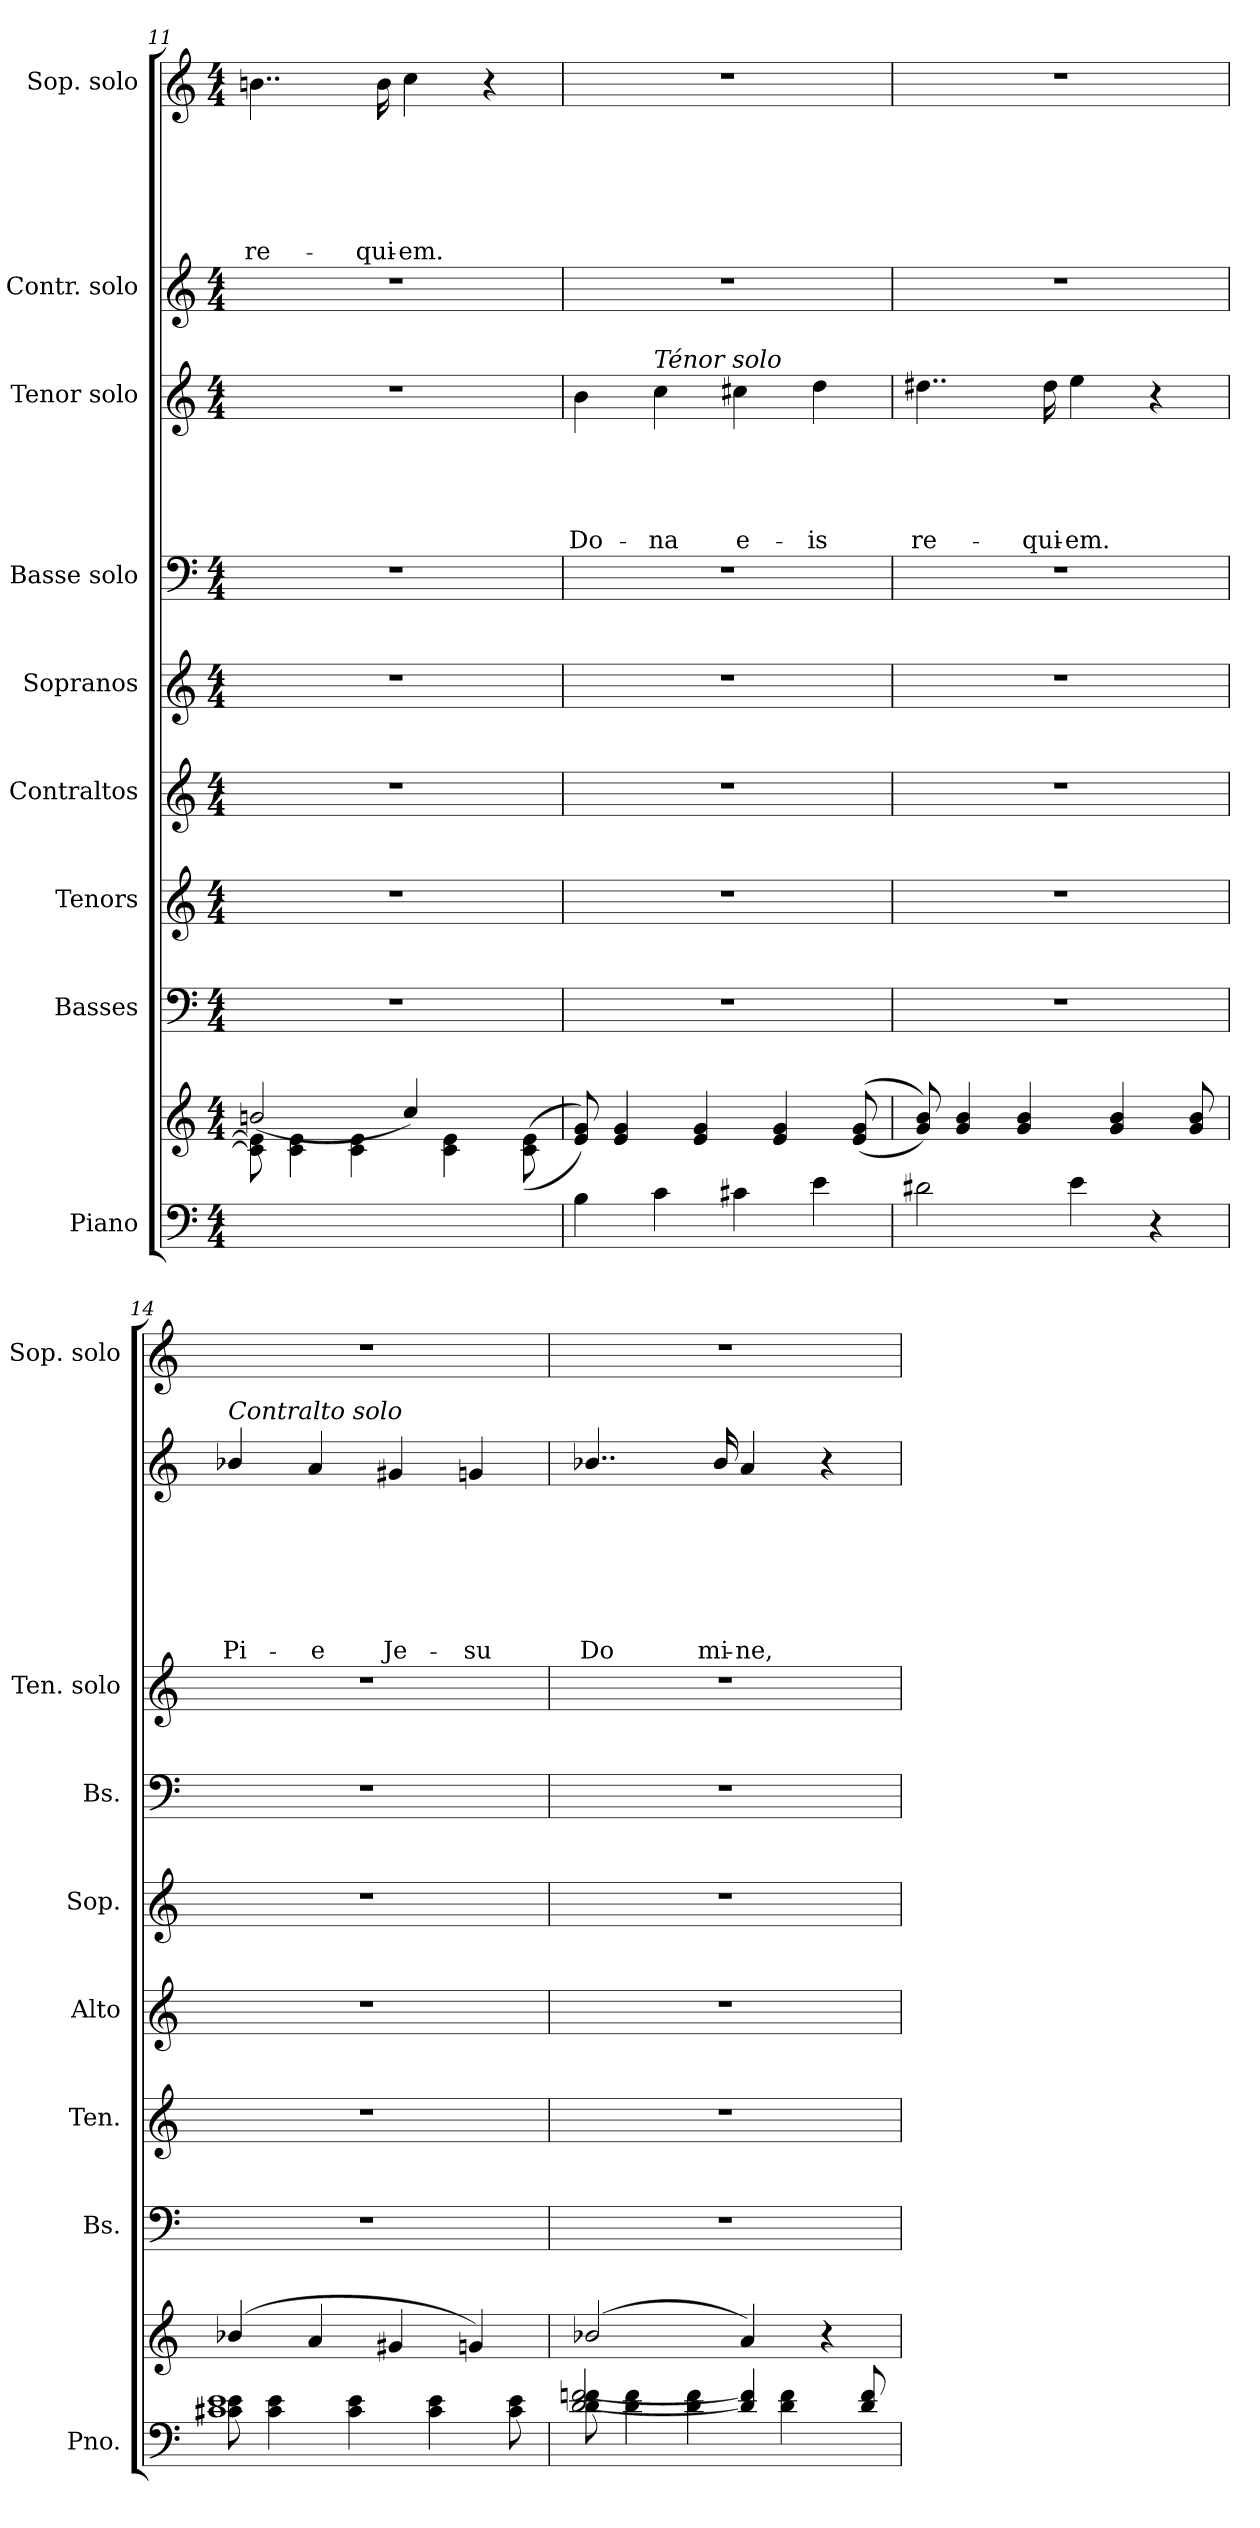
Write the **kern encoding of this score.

**kern	**kern	**kern	**kern	**kern	**kern	**kern	**kern	**text	**text	**text	**text	**text	**kern	**text	**text	**text	**text	**text	**text	**text	**kern	**text	**text	**text	**text	**text	**text
*part9	*part9	*part8	*part7	*part6	*part5	*part4	*part3	*part3	*part3	*part3	*part3	*part3	*part2	*part2	*part2	*part2	*part2	*part2	*part2	*part2	*part1	*part1	*part1	*part1	*part1	*part1	*part1
*staff10	*staff9	*staff8	*staff7	*staff6	*staff5	*staff4	*staff3	*staff3	*staff3	*staff3	*staff3	*staff3	*staff2	*staff2	*staff2	*staff2	*staff2	*staff2	*staff2	*staff2	*staff1	*staff1	*staff1	*staff1	*staff1	*staff1	*staff1
*I"Piano	*	*I"Basses	*I"Tenors	*I"Contraltos	*I"Sopranos	*I"Basse solo	*I"Tenor solo	*	*	*	*	*	*I"Contr. solo	*	*	*	*	*	*	*	*I"Sop. solo	*	*	*	*	*	*
*I'Pno.	*	*I'Bs.	*I'Ten.	*I'Alto	*I'Sop.	*I'Bs.	*I'Ten. solo	*	*	*	*	*	*	*	*	*	*	*	*	*	*I'Sop. solo	*	*	*	*	*	*
*clefF4	*clefG2	*clefF4	*clefG2	*clefG2	*clefG2	*clefF4	*clefG2	*	*	*	*	*	*clefG2	*	*	*	*	*	*	*	*clefG2	*	*	*	*	*	*
*	*	*	*ITrd7c12	*	*	*	*ITrd7c12	*	*	*	*	*	*	*	*	*	*	*	*	*	*	*	*	*	*	*	*
*k[]	*k[]	*k[]	*k[]	*k[]	*k[]	*k[]	*k[]	*	*	*	*	*	*k[]	*	*	*	*	*	*	*	*k[]	*	*	*	*	*	*
*C:	*C:	*C:	*C:	*C:	*C:	*C:	*C:	*	*	*	*	*	*C:	*	*	*	*	*	*	*	*C:	*	*	*	*	*	*
*M4/4	*M4/4	*M4/4	*M4/4	*M4/4	*M4/4	*M4/4	*M4/4	*	*	*	*	*	*M4/4	*	*	*	*	*	*	*	*M4/4	*	*	*	*	*	*
=11	=11	=11	=11	=11	=11	=11	=11	=11	=11	=11	=11	=11	=11	=11	=11	=11	=11	=11	=11	=11	=11	=11	=11	=11	=11	=11	=11
*^	*^	*	*	*	*	*	*	*	*	*	*	*	*	*	*	*	*	*	*	*	*	*	*	*	*	*	*
*	*^	*	*^	*	*	*	*	*	*	*	*	*	*	*	*	*	*	*	*	*	*	*	*	*	*	*	*	*	*
*	*	*^	*	*	*	*	*	*	*	*	*	*	*	*	*	*	*	*	*	*	*	*	*	*	*	*	*	*	*	*	*
!	!	!	!	!	!	!	!	!	!	!	!	!	!	!	!	!	!	!	!	!	!	!	!	!	!	!	!	!	!	!	!	!LO:LY:b
1ryy	1ryy	1ryy	1ryy	1ryy	(>2bni/	8c\] 8e\]	1r	1r	1r	1r	1r	1r	.	.	.	.	.	1r	.	.	.	.	.	.	.	4..bni\	.	.	.	.	.	re-
.	.	.	.	.	.	4c\ 4e\	.	.	.	.	.	.	.	.	.	.	.	.	.	.	.	.	.	.	.	.	.	.	.	.	.	.
.	.	.	.	.	.	4c\ 4e\	.	.	.	.	.	.	.	.	.	.	.	.	.	.	.	.	.	.	.	.	.	.	.	.	.	.
!	!	!	!	!	!	!	!	!	!	!	!	!	!	!	!	!	!	!	!	!	!	!	!	!	!	!	!	!	!	!	!	!LO:LY:b
.	.	.	.	.	.	.	.	.	.	.	.	.	.	.	.	.	.	.	.	.	.	.	.	.	.	16b\	.	.	.	.	.	-qui-
!	!	!	!	!	!	!	!	!	!	!	!	!	!	!	!	!	!	!	!	!	!	!	!	!	!	!	!	!	!	!	!	!LO:LY:b
.	.	.	.	.	4cc/)	.	.	.	.	.	.	.	.	.	.	.	.	.	.	.	.	.	.	.	.	4cc\	.	.	.	.	.	-em.
.	.	.	.	.	.	4c\ 4e\	.	.	.	.	.	.	.	.	.	.	.	.	.	.	.	.	.	.	.	.	.	.	.	.	.	.
.	.	.	.	.	4ryy	.	.	.	.	.	.	.	.	.	.	.	.	.	.	.	.	.	.	.	.	4r	.	.	.	.	.	.
.	.	.	.	.	.	(>(<8c\ 8e\	.	.	.	.	.	.	.	.	.	.	.	.	.	.	.	.	.	.	.	.	.	.	.	.	.	.
=12	=12	=12	=12	=12	=12	=12	=12	=12	=12	=12	=12	=12	=12	=12	=12	=12	=12	=12	=12	=12	=12	=12	=12	=12	=12	=12	=12	=12	=12	=12	=12	=12
!	!	!	!	!	!	!	!	!	!	!	!	!	!	!	!	!	!LO:LY:b	!	!	!	!	!	!	!	!	!	!	!	!	!	!	!
4B\	1ryy	1ryy	1ryy	1ryy	1ryy	8e/ 8g/))	1r	1r	1r	1r	1r	4B\	.	.	.	.	Do-	1r	.	.	.	.	.	.	.	1r	.	.	.	.	.	.
.	.	.	.	.	.	4e/ 4g/	.	.	.	.	.	.	.	.	.	.	.	.	.	.	.	.	.	.	.	.	.	.	.	.	.	.
!	!	!	!	!	!	!	!	!	!	!	!	!LO:TX:a:i:t=Ténor solo	!	!	!	!	!	!	!	!	!	!	!	!	!	!	!	!	!	!	!	!
!	!	!	!	!	!	!	!	!	!	!	!	!	!	!	!	!	!LO:LY:b	!	!	!	!	!	!	!	!	!	!	!	!	!	!	!
4c\	.	.	.	.	.	.	.	.	.	.	.	4c\	.	.	.	.	-na	.	.	.	.	.	.	.	.	.	.	.	.	.	.	.
.	.	.	.	.	.	4e/ 4g/	.	.	.	.	.	.	.	.	.	.	.	.	.	.	.	.	.	.	.	.	.	.	.	.	.	.
!	!	!	!	!	!	!	!	!	!	!	!	!	!	!	!	!	!LO:LY:b	!	!	!	!	!	!	!	!	!	!	!	!	!	!	!
4c#X\	.	.	.	.	.	.	.	.	.	.	.	4c#X\	.	.	.	.	e-	.	.	.	.	.	.	.	.	.	.	.	.	.	.	.
.	.	.	.	.	.	4e/ 4g/	.	.	.	.	.	.	.	.	.	.	.	.	.	.	.	.	.	.	.	.	.	.	.	.	.	.
!	!	!	!	!	!	!	!	!	!	!	!	!	!	!	!	!	!LO:LY:b	!	!	!	!	!	!	!	!	!	!	!	!	!	!	!
4e\	.	.	.	.	.	.	.	.	.	.	.	4d\	.	.	.	.	-is	.	.	.	.	.	.	.	.	.	.	.	.	.	.	.
.	.	.	.	.	.	(>(<8e/ 8g/	.	.	.	.	.	.	.	.	.	.	.	.	.	.	.	.	.	.	.	.	.	.	.	.	.	.
=13	=13	=13	=13	=13	=13	=13	=13	=13	=13	=13	=13	=13	=13	=13	=13	=13	=13	=13	=13	=13	=13	=13	=13	=13	=13	=13	=13	=13	=13	=13	=13	=13
!	!	!	!	!	!	!	!	!	!	!	!	!	!	!	!	!	!LO:LY:b	!	!	!	!	!	!	!	!	!	!	!	!	!	!	!
2d#X\	1ryy	1ryy	1ryy	1ryy	1ryy	8g/ 8b/))	1r	1r	1r	1r	1r	4..d#X\	.	.	.	.	re-	1r	.	.	.	.	.	.	.	1r	.	.	.	.	.	.
.	.	.	.	.	.	4g/ 4b/	.	.	.	.	.	.	.	.	.	.	.	.	.	.	.	.	.	.	.	.	.	.	.	.	.	.
.	.	.	.	.	.	4g/ 4b/	.	.	.	.	.	.	.	.	.	.	.	.	.	.	.	.	.	.	.	.	.	.	.	.	.	.
!	!	!	!	!	!	!	!	!	!	!	!	!	!	!	!	!	!LO:LY:b	!	!	!	!	!	!	!	!	!	!	!	!	!	!	!
.	.	.	.	.	.	.	.	.	.	.	.	16d#\	.	.	.	.	-qui-	.	.	.	.	.	.	.	.	.	.	.	.	.	.	.
!	!	!	!	!	!	!	!	!	!	!	!	!	!	!	!	!	!LO:LY:b	!	!	!	!	!	!	!	!	!	!	!	!	!	!	!
4e\	.	.	.	.	.	.	.	.	.	.	.	4e\	.	.	.	.	-em.	.	.	.	.	.	.	.	.	.	.	.	.	.	.	.
.	.	.	.	.	.	4g/ 4b/	.	.	.	.	.	.	.	.	.	.	.	.	.	.	.	.	.	.	.	.	.	.	.	.	.	.
4r	.	.	.	.	.	.	.	.	.	.	.	4r	.	.	.	.	.	.	.	.	.	.	.	.	.	.	.	.	.	.	.	.
.	.	.	.	.	.	8g/ 8b/	.	.	.	.	.	.	.	.	.	.	.	.	.	.	.	.	.	.	.	.	.	.	.	.	.	.
!!LO:PB:g=z
=14	=14	=14	=14	=14	=14	=14	=14	=14	=14	=14	=14	=14	=14	=14	=14	=14	=14	=14	=14	=14	=14	=14	=14	=14	=14	=14	=14	=14	=14	=14	=14	=14
!	!	!	!	!	!	!	!	!	!	!	!	!	!	!	!	!	!	!LO:TX:a:i:t=Contralto solo	!	!	!	!	!	!	!	!	!	!	!	!	!	!
!	!	!	!	!	!	!	!	!	!	!	!	!	!	!	!	!	!	!	!	!	!	!	!	!	!LO:LY:b	!	!	!	!	!	!	!
8c#X\ 8e\	1c#X 1e	1ryy	1ryy	1ryy	1ryy	(<4b-X/	1r	1r	1r	1r	1r	1r	.	.	.	.	.	4b-X/	.	.	.	.	.	.	Pi-	1r	.	.	.	.	.	.
4c#\ 4e\	.	.	.	.	.	.	.	.	.	.	.	.	.	.	.	.	.	.	.	.	.	.	.	.	.	.	.	.	.	.	.	.
!	!	!	!	!	!	!	!	!	!	!	!	!	!	!	!	!	!	!	!	!	!	!	!	!	!LO:LY:b	!	!	!	!	!	!	!
.	.	.	.	.	.	4a/	.	.	.	.	.	.	.	.	.	.	.	4a/	.	.	.	.	.	.	-e	.	.	.	.	.	.	.
4c#\ 4e\	.	.	.	.	.	.	.	.	.	.	.	.	.	.	.	.	.	.	.	.	.	.	.	.	.	.	.	.	.	.	.	.
!	!	!	!	!	!	!	!	!	!	!	!	!	!	!	!	!	!	!	!	!	!	!	!	!	!LO:LY:b	!	!	!	!	!	!	!
.	.	.	.	.	.	4g#X/	.	.	.	.	.	.	.	.	.	.	.	4g#X/	.	.	.	.	.	.	Je-	.	.	.	.	.	.	.
4c#\ 4e\	.	.	.	.	.	.	.	.	.	.	.	.	.	.	.	.	.	.	.	.	.	.	.	.	.	.	.	.	.	.	.	.
!	!	!	!	!	!	!	!	!	!	!	!	!	!	!	!	!	!	!	!	!	!	!	!	!	!LO:LY:b	!	!	!	!	!	!	!
.	.	.	.	.	.	4gn/)	.	.	.	.	.	.	.	.	.	.	.	4gn/	.	.	.	.	.	.	-su	.	.	.	.	.	.	.
8c#\ 8e\	.	.	.	.	.	.	.	.	.	.	.	.	.	.	.	.	.	.	.	.	.	.	.	.	.	.	.	.	.	.	.	.
=15	=15	=15	=15	=15	=15	=15	=15	=15	=15	=15	=15	=15	=15	=15	=15	=15	=15	=15	=15	=15	=15	=15	=15	=15	=15	=15	=15	=15	=15	=15	=15	=15
!	!	!	!	!	!	!	!	!	!	!	!	!	!	!	!	!	!	!	!	!	!	!	!	!	!LO:LY:b	!	!	!	!	!	!	!
8d\ 8f\	[<2d/ [>2fni/	1ryy	1ryy	1ryy	1ryy	(<2b-X/	1r	1r	1r	1r	1r	1r	.	.	.	.	.	4..b-X/	.	.	.	.	.	.	Do	1r	.	.	.	.	.	.
4d\ 4f\	.	.	.	.	.	.	.	.	.	.	.	.	.	.	.	.	.	.	.	.	.	.	.	.	.	.	.	.	.	.	.	.
4d\ 4f\	.	.	.	.	.	.	.	.	.	.	.	.	.	.	.	.	.	.	.	.	.	.	.	.	.	.	.	.	.	.	.	.
!	!	!	!	!	!	!	!	!	!	!	!	!	!	!	!	!	!	!	!	!	!	!	!	!	!LO:LY:b	!	!	!	!	!	!	!
.	.	.	.	.	.	.	.	.	.	.	.	.	.	.	.	.	.	16b-/	.	.	.	.	.	.	mi-	.	.	.	.	.	.	.
!	!	!	!	!	!	!	!	!	!	!	!	!	!	!	!	!	!	!	!	!	!	!	!	!	!LO:LY:b	!	!	!	!	!	!	!
.	4d/] 4f/]	.	.	.	.	4a/)	.	.	.	.	.	.	.	.	.	.	.	4a/	.	.	.	.	.	.	-ne,	.	.	.	.	.	.	.
4d\ 4f\	.	.	.	.	.	.	.	.	.	.	.	.	.	.	.	.	.	.	.	.	.	.	.	.	.	.	.	.	.	.	.	.
.	4ryy	.	.	.	.	4r	.	.	.	.	.	.	.	.	.	.	.	4r	.	.	.	.	.	.	.	.	.	.	.	.	.	.
8d/ 8f/	.	.	.	.	.	.	.	.	.	.	.	.	.	.	.	.	.	.	.	.	.	.	.	.	.	.	.	.	.	.	.	.
*v	*v	*v	*v	*	*	*	*	*	*	*	*	*	*	*	*	*	*	*	*	*	*	*	*	*	*	*	*	*	*	*	*	*
*	*v	*v	*v	*	*	*	*	*	*	*	*	*	*	*	*	*	*	*	*	*	*	*	*	*	*	*	*	*	*
=	=	=	=	=	=	=	=	=	=	=	=	=	=	=	=	=	=	=	=	=	=	=	=	=	=	=	=
*-	*-	*-	*-	*-	*-	*-	*-	*-	*-	*-	*-	*-	*-	*-	*-	*-	*-	*-	*-	*-	*-	*-	*-	*-	*-	*-	*-
